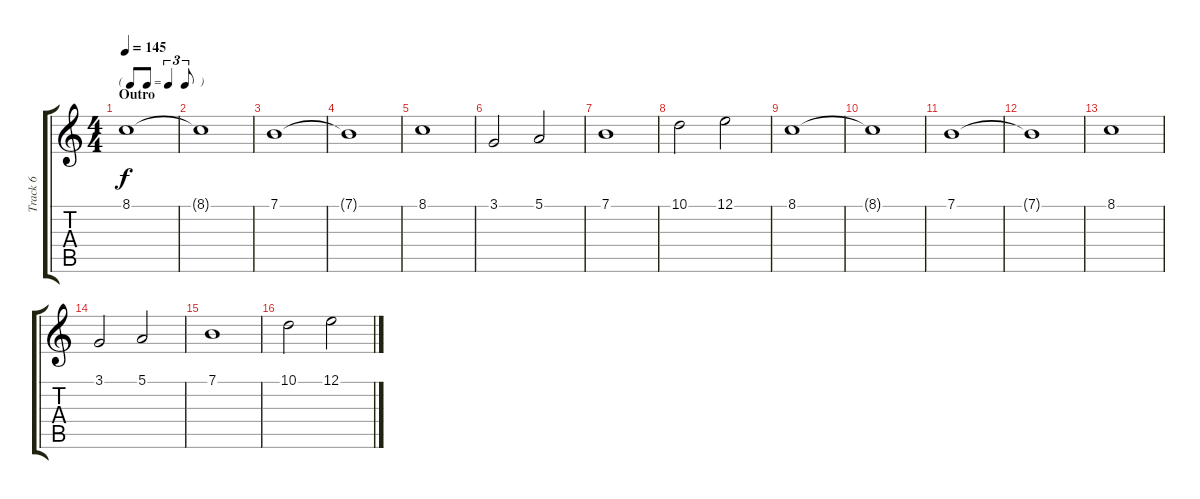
\track ("Track 6" "Track 6") {instrument stringensemble1}
\staff {score tabs}
\tuning (E4 B3 G3 D3 A2 E2) {hide}
\ts (4 4)
\tf triplet8th
\section ("" "Outro")
\tempo 145
\clef g2
\ks c
8.1.1{dy f} |
8.1{t}.1 |
7.1.1 |
7.1{t}.1 |
8.1.1 |
3.1.2 5.1.2 |
7.1.1 |
10.1.2 12.1.2 |
8.1.1 |
8.1{t}.1 |
7.1.1 |
7.1{t}.1 |
8.1.1 |
3.1.2 5.1.2 |
7.1.1 |
10.1.2 12.1.2
